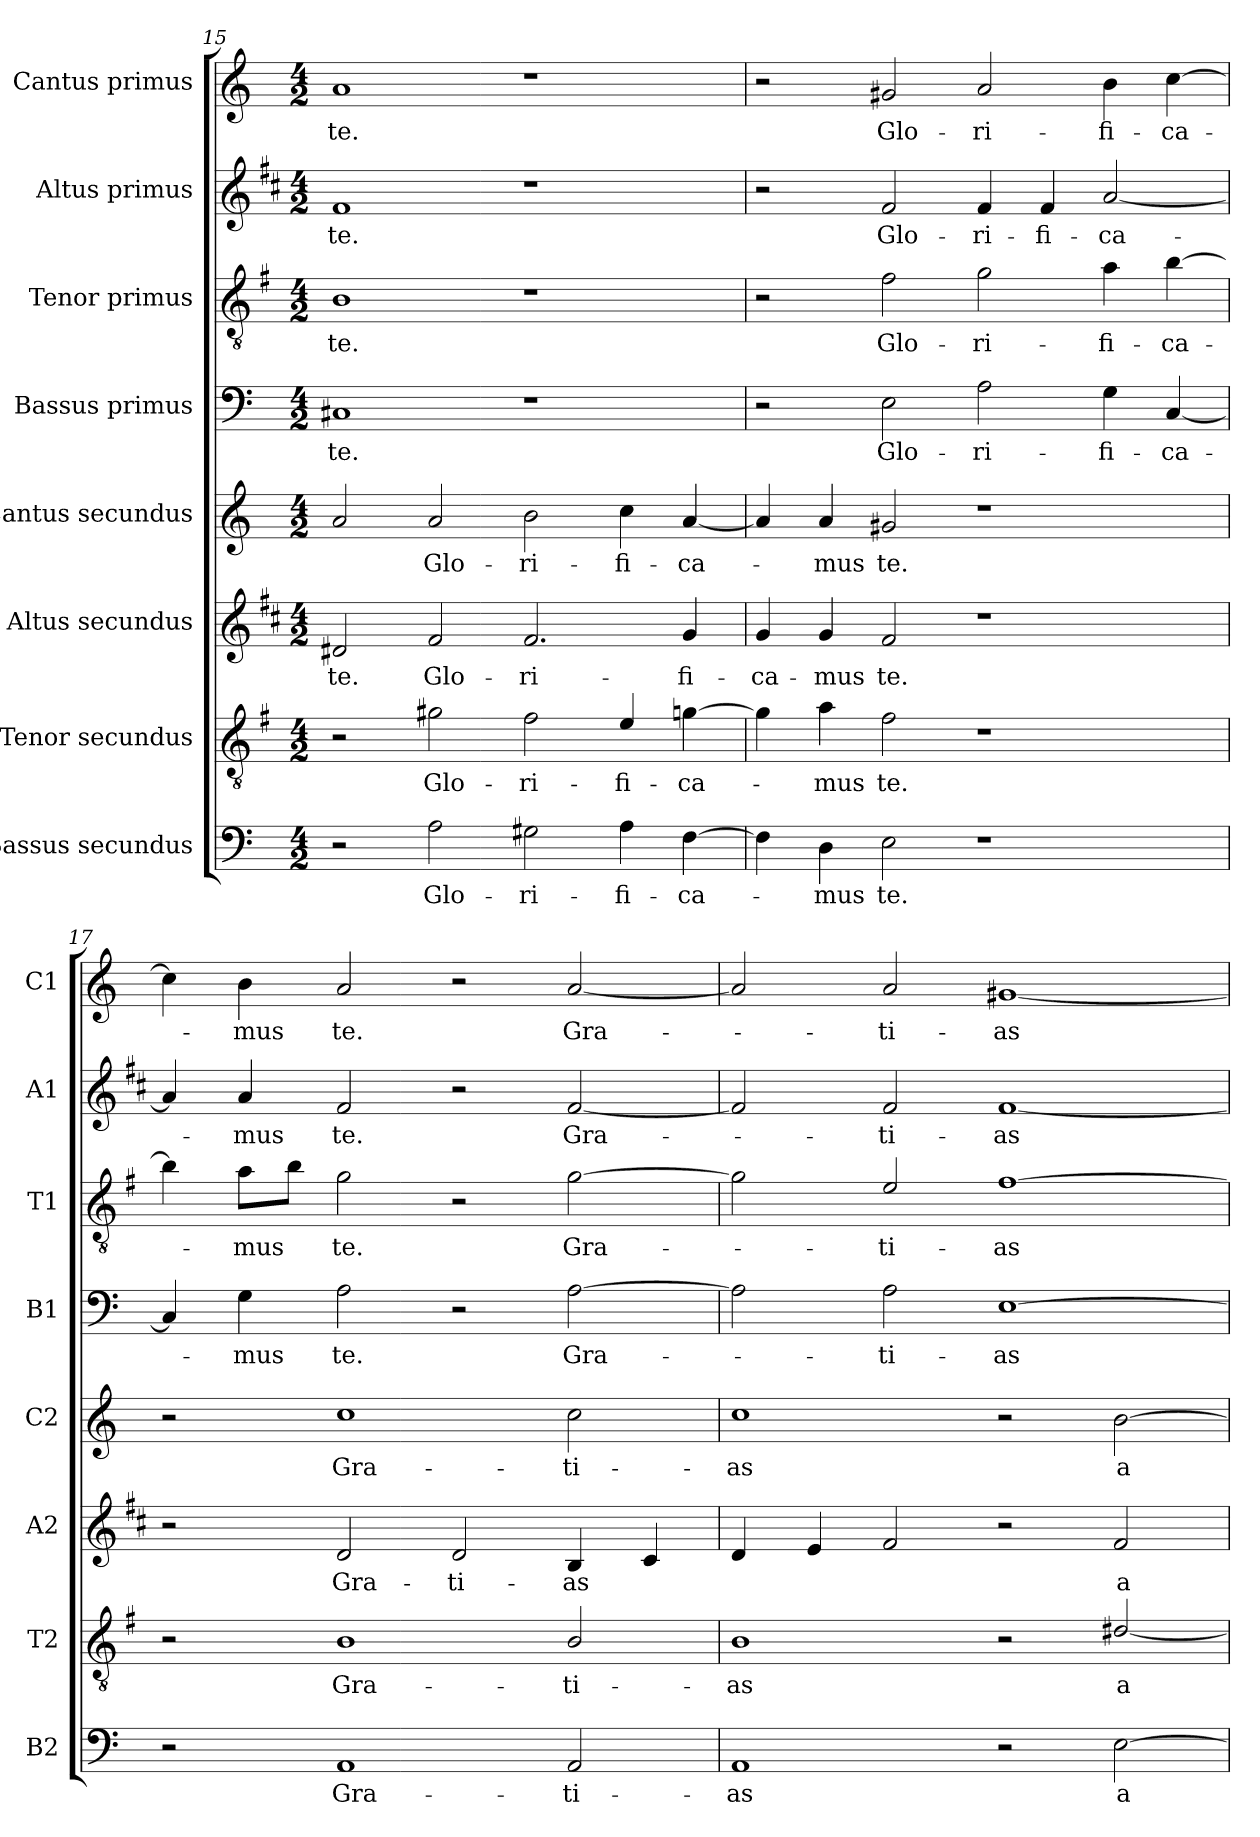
**kern	**text	**kern	**text	**kern	**text	**kern	**text	**kern	**text	**kern	**text	**kern	**text	**kern	**text
*part8	*part8	*part7	*part7	*part6	*part6	*part5	*part5	*part4	*part4	*part3	*part3	*part2	*part2	*part1	*part1
*staff8	*staff8	*staff7	*staff7	*staff6	*staff6	*staff5	*staff5	*staff4	*staff4	*staff3	*staff3	*staff2	*staff2	*staff1	*staff1
*I"Bassus secundus	*	*I"Tenor secundus	*	*I"Altus secundus	*	*I"Cantus secundus	*	*I"Bassus primus	*	*I"Tenor primus	*	*I"Altus primus	*	*I"Cantus primus	*
*I'B2	*	*I'T2	*	*I'A2	*	*I'C2	*	*I'B1	*	*I'T1	*	*I'A1	*	*I'C1	*
!!LO:LB:g=z
*clefF4	*	*clefGv2	*	*clefG2	*	*clefG2	*	*clefF4	*	*clefGv2	*	*clefG2	*	*clefG2	*
*	*	*ITrd4c7	*	*ITrd1c2	*	*	*	*	*	*ITrd4c7	*	*ITrd1c2	*	*	*
*k[]	*	*k[]	*	*k[]	*	*k[]	*	*k[]	*	*k[]	*	*k[]	*	*k[]	*
*C:	*	*C:	*	*C:	*	*C:	*	*C:	*	*C:	*	*C:	*	*C:	*
*M4/2	*	*M4/2	*	*M4/2	*	*M4/2	*	*M4/2	*	*M4/2	*	*M4/2	*	*M4/2	*
=15	=15	=15	=15	=15	=15	=15	=15	=15	=15	=15	=15	=15	=15	=15	=15
!	!	!	!	!	!LO:LY:b	!	!	!	!LO:LY:b	!	!LO:LY:b	!	!LO:LY:b	!	!LO:LY:b
2r	.	2r	.	2c#X/	te.	2a/	.	1C#X	te.	1E	te.	1e	te.	1a	te.
!	!LO:LY:b	!	!LO:LY:b	!	!LO:LY:b	!	!LO:LY:b	!	!	!	!	!	!	!	!
2A\	Glo-	2c#X\	Glo-	2e/	Glo-	2a/	Glo-	.	.	.	.	.	.	.	.
!	!LO:LY:b	!	!LO:LY:b	!	!LO:LY:b	!	!LO:LY:b	!	!	!	!	!	!	!	!
2G#X\	-ri-	2B\	-ri-	2.e/	-ri-	2b\	-ri-	1r	.	1r	.	1r	.	1r	.
!	!LO:LY:b	!	!LO:LY:b	!	!	!	!LO:LY:b	!	!	!	!	!	!	!	!
4A\	-fi-	4A/	-fi-	.	.	4cc\	-fi-	.	.	.	.	.	.	.	.
!	!LO:LY:b	!	!LO:LY:b	!	!LO:LY:b	!	!LO:LY:b	!	!	!	!	!	!	!	!
[4F\	-ca-	[4cn\	-ca-	4f/	-fi-	[4a/	-ca-	.	.	.	.	.	.	.	.
=16	=16	=16	=16	=16	=16	=16	=16	=16	=16	=16	=16	=16	=16	=16	=16
!	!	!	!	!	!LO:LY:b	!	!	!	!	!	!	!	!	!	!
4F\]	.	4c\]	.	4f/	-ca-	4a/]	.	2r	.	2r	.	2r	.	2r	.
!	!LO:LY:b	!	!LO:LY:b	!	!LO:LY:b	!	!LO:LY:b	!	!	!	!	!	!	!	!
4D\	-mus	4d\	-mus	4f/	-mus	4a/	-mus	.	.	.	.	.	.	.	.
!	!LO:LY:b	!	!LO:LY:b	!	!LO:LY:b	!	!LO:LY:b	!	!LO:LY:b	!	!LO:LY:b	!	!LO:LY:b	!	!LO:LY:b
2E\	te.	2B\	te.	2e/	te.	2g#X/	te.	2E\	Glo-	2B\	Glo-	2e/	Glo-	2g#X/	Glo-
!	!	!	!	!	!	!	!	!	!LO:LY:b	!	!LO:LY:b	!	!LO:LY:b	!	!LO:LY:b
1r	.	1r	.	1r	.	1r	.	2A\	-ri-	2c\	-ri-	4e/	-ri-	2a/	-ri-
!	!	!	!	!	!	!	!	!	!	!	!	!	!LO:LY:b	!	!
.	.	.	.	.	.	.	.	.	.	.	.	4e/	-fi-	.	.
!	!	!	!	!	!	!	!	!	!LO:LY:b	!	!LO:LY:b	!	!LO:LY:b	!	!LO:LY:b
.	.	.	.	.	.	.	.	4G\	-fi-	4d\	-fi-	[2g/	-ca-	4b\	-fi-
!	!	!	!	!	!	!	!	!	!LO:LY:b	!	!LO:LY:b	!	!	!	!LO:LY:b
.	.	.	.	.	.	.	.	[4C/	-ca-	[4e\	-ca-	.	.	[4cc\	-ca-
=17	=17	=17	=17	=17	=17	=17	=17	=17	=17	=17	=17	=17	=17	=17	=17
2r	.	2r	.	2r	.	2r	.	4C/]	.	4e\]	.	4g/]	.	4cc\]	.
!	!	!	!	!	!	!	!	!	!LO:LY:b	!	!LO:LY:b	!	!LO:LY:b	!	!LO:LY:b
.	.	.	.	.	.	.	.	4G\	-mus	8d\L	-mus	4g/	-mus	4b\	-mus
.	.	.	.	.	.	.	.	.	.	8e\J	.	.	.	.	.
!	!LO:LY:b	!	!LO:LY:b	!	!LO:LY:b	!	!LO:LY:b	!	!LO:LY:b	!	!LO:LY:b	!	!LO:LY:b	!	!LO:LY:b
1AA	Gra-	1E	Gra-	2c/	Gra-	1cc	Gra-	2A\	te.	2c\	te.	2e/	te.	2a/	te.
!	!	!	!	!	!LO:LY:b	!	!	!	!	!	!	!	!	!	!
.	.	.	.	2c/	-ti-	.	.	2r	.	2r	.	2r	.	2r	.
!	!LO:LY:b	!	!LO:LY:b	!	!LO:LY:b	!	!LO:LY:b	!	!LO:LY:b	!	!LO:LY:b	!	!LO:LY:b	!	!LO:LY:b
2AA/	-ti-	2E/	-ti-	4A/	-as	2cc\	-ti-	[2A\	Gra-	[2c\	Gra-	[2e/	Gra-	[2a/	Gra-
.	.	.	.	4B/	.	.	.	.	.	.	.	.	.	.	.
=18	=18	=18	=18	=18	=18	=18	=18	=18	=18	=18	=18	=18	=18	=18	=18
!	!LO:LY:b	!	!LO:LY:b	!	!	!	!LO:LY:b	!	!	!	!	!	!	!	!
1AA	-as	1E	-as	4c/	.	1cc	-as	2A\]	.	2c\]	.	2e/]	.	2a/]	.
.	.	.	.	4d/	.	.	.	.	.	.	.	.	.	.	.
!	!	!	!	!	!	!	!	!	!LO:LY:b	!	!LO:LY:b	!	!LO:LY:b	!	!LO:LY:b
.	.	.	.	2e/	.	.	.	2A\	-ti-	2A/	-ti-	2e/	-ti-	2a/	-ti-
!	!	!	!	!	!	!	!	!	!LO:LY:b	!	!LO:LY:b	!	!LO:LY:b	!	!LO:LY:b
2r	.	2r	.	2r	.	2r	.	[1E	-as	[1B	-as	[1e	-as	[1g#X	-as
!	!LO:LY:b	!	!LO:LY:b	!	!LO:LY:b	!	!LO:LY:b	!	!	!	!	!	!	!	!
[2E\	a-	[2G#X/	a-	2e/	a-	[2b\	a-	.	.	.	.	.	.	.	.
=	=	=	=	=	=	=	=	=	=	=	=	=	=	=	=
*-	*-	*-	*-	*-	*-	*-	*-	*-	*-	*-	*-	*-	*-	*-	*-
